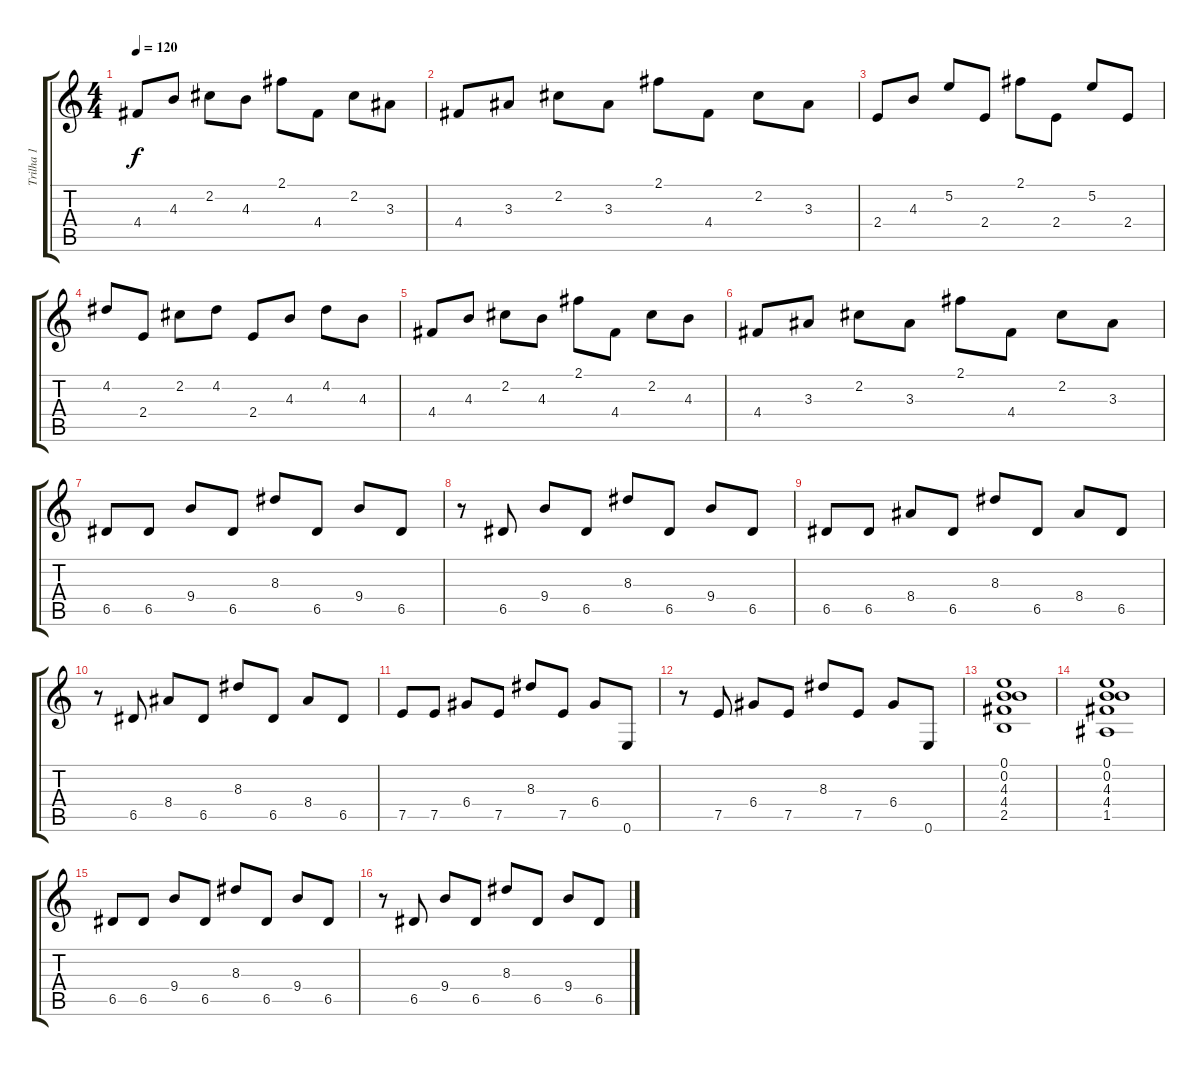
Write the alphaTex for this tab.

\track ("Trilha 1" "Trilha 1") {instrument acousticguitarnylon}
\staff {score tabs}
\tuning (E4 B3 G3 D3 A2 E2) {hide}
\ts (4 4)
\tempo 120
\clef g2
\ks c
4.4.8{dy f} 4.3.8 2.2.8 4.3.8 2.1.8 4.4.8 2.2.8 3.3.8 |
4.4.8 3.3.8 2.2.8 3.3.8 2.1.8 4.4.8 2.2.8 3.3.8 |
2.4.8 4.3.8 5.2.8 2.4.8 2.1.8 2.4.8 5.2.8 2.4.8 |
4.2.8 2.4.8 2.2.8 4.2.8 2.4.8 4.3.8 4.2.8 4.3.8 |
4.4.8 4.3.8 2.2.8 4.3.8 2.1.8 4.4.8 2.2.8 4.3.8 |
4.4.8 3.3.8 2.2.8 3.3.8 2.1.8 4.4.8 2.2.8 3.3.8 |
6.5.8 6.5.8 9.4.8 6.5.8 8.3.8 6.5.8 9.4.8 6.5.8 |
r.8 6.5.8 9.4.8 6.5.8 8.3.8 6.5.8 9.4.8 6.5.8 |
6.5.8 6.5.8 8.4.8 6.5.8 8.3.8 6.5.8 8.4.8 6.5.8 |
r.8 6.5.8 8.4.8 6.5.8 8.3.8 6.5.8 8.4.8 6.5.8 |
7.5.8 7.5.8 6.4.8 7.5.8 8.3.8 7.5.8 6.4.8 0.6.8 |
r.8 7.5.8 6.4.8 7.5.8 8.3.8 7.5.8 6.4.8 0.6.8 |
(0.1 0.2 4.3 4.4 2.5).1 |
(0.1 0.2 4.3 4.4 1.5).1 |
6.5.8 6.5.8 9.4.8 6.5.8 8.3.8 6.5.8 9.4.8 6.5.8 |
r.8 6.5.8 9.4.8 6.5.8 8.3.8 6.5.8 9.4.8 6.5.8
